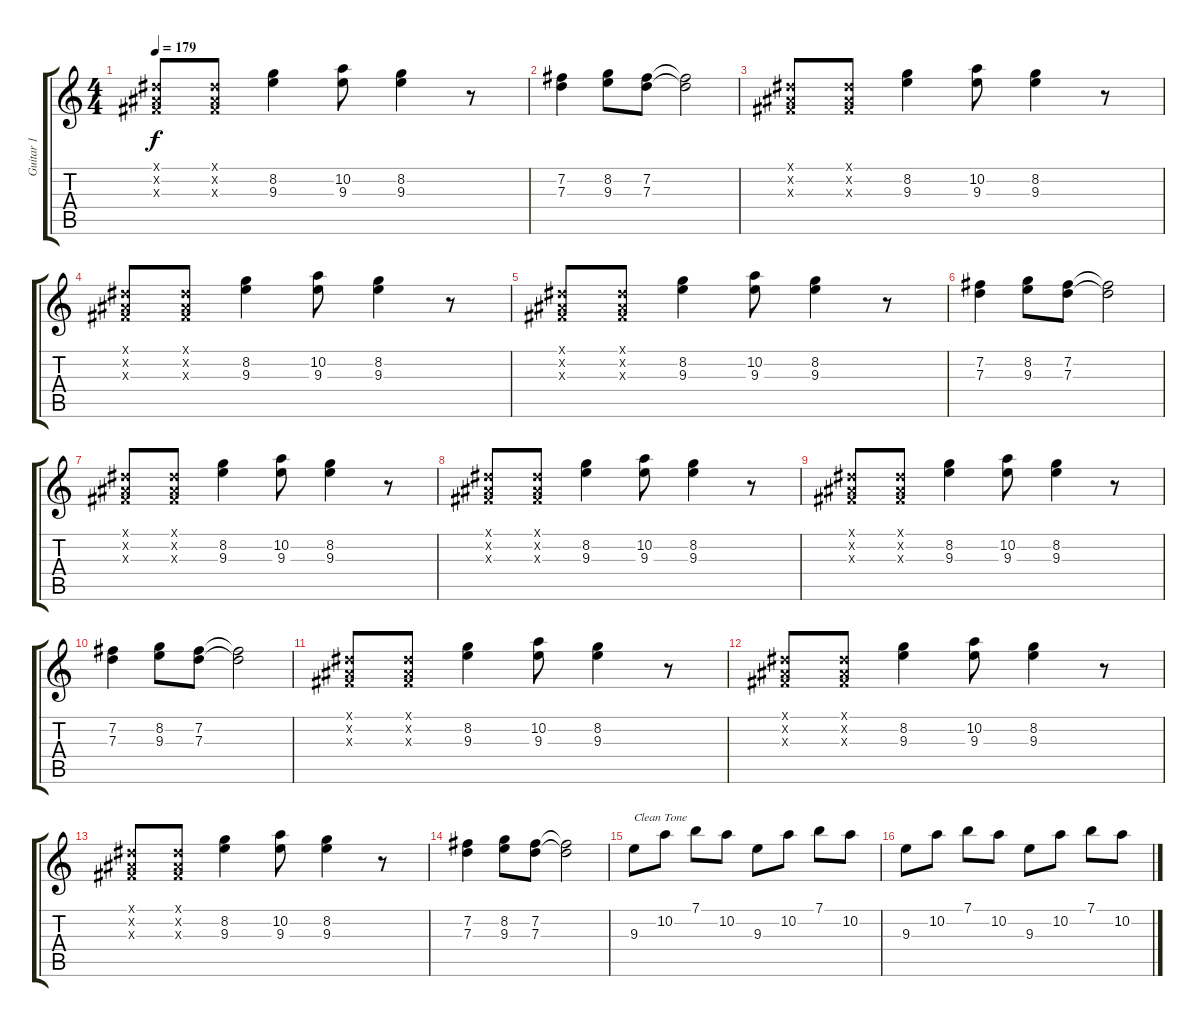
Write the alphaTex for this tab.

\track ("Guitar 1" "Guitar 1") {instrument distortionguitar}
\staff {score tabs}
\tuning (E4 B3 G3 D3 A2 E2) {hide}
\ts (4 4)
\tempo 179
\clef g2
\ks c
(-1.1{x} -1.2{x} -1.3{x}).8{dy f} (-1.1{x} -1.2{x} -1.3{x}).8 (8.2 9.3).4 (10.2 9.3).8 (8.2 9.3).4 r.8 |
(7.2 7.3).4 (8.2 9.3).8 (7.2 7.3).8 (7.2{t} 7.3{t}).2 |
(-1.1{x} -1.2{x} -1.3{x}).8 (-1.1{x} -1.2{x} -1.3{x}).8 (8.2 9.3).4 (10.2 9.3).8 (8.2 9.3).4 r.8 |
(-1.1{x} -1.2{x} -1.3{x}).8 (-1.1{x} -1.2{x} -1.3{x}).8 (8.2 9.3).4 (10.2 9.3).8 (8.2 9.3).4 r.8 |
(-1.1{x} -1.2{x} -1.3{x}).8 (-1.1{x} -1.2{x} -1.3{x}).8 (8.2 9.3).4 (10.2 9.3).8 (8.2 9.3).4 r.8 |
(7.2 7.3).4 (8.2 9.3).8 (7.2 7.3).8 (7.2{t} 7.3{t}).2 |
(-1.1{x} -1.2{x} -1.3{x}).8 (-1.1{x} -1.2{x} -1.3{x}).8 (8.2 9.3).4 (10.2 9.3).8 (8.2 9.3).4 r.8 |
(-1.1{x} -1.2{x} -1.3{x}).8 (-1.1{x} -1.2{x} -1.3{x}).8 (8.2 9.3).4 (10.2 9.3).8 (8.2 9.3).4 r.8 |
(-1.1{x} -1.2{x} -1.3{x}).8 (-1.1{x} -1.2{x} -1.3{x}).8 (8.2 9.3).4 (10.2 9.3).8 (8.2 9.3).4 r.8 |
(7.2 7.3).4 (8.2 9.3).8 (7.2 7.3).8 (7.2{t} 7.3{t}).2 |
(-1.1{x} -1.2{x} -1.3{x}).8 (-1.1{x} -1.2{x} -1.3{x}).8 (8.2 9.3).4 (10.2 9.3).8 (8.2 9.3).4 r.8 |
(-1.1{x} -1.2{x} -1.3{x}).8 (-1.1{x} -1.2{x} -1.3{x}).8 (8.2 9.3).4 (10.2 9.3).8 (8.2 9.3).4 r.8 |
(-1.1{x} -1.2{x} -1.3{x}).8 (-1.1{x} -1.2{x} -1.3{x}).8 (8.2 9.3).4 (10.2 9.3).8 (8.2 9.3).4 r.8 |
(7.2 7.3).4 (8.2 9.3).8 (7.2 7.3).8 (7.2{t} 7.3{t}).2 |
9.3.8{txt "Clean Tone" instrument electricguitarclean} 10.2.8 7.1.8 10.2.8 9.3.8 10.2.8 7.1.8 10.2.8 |
9.3.8 10.2.8 7.1.8 10.2.8 9.3.8 10.2.8 7.1.8 10.2.8
